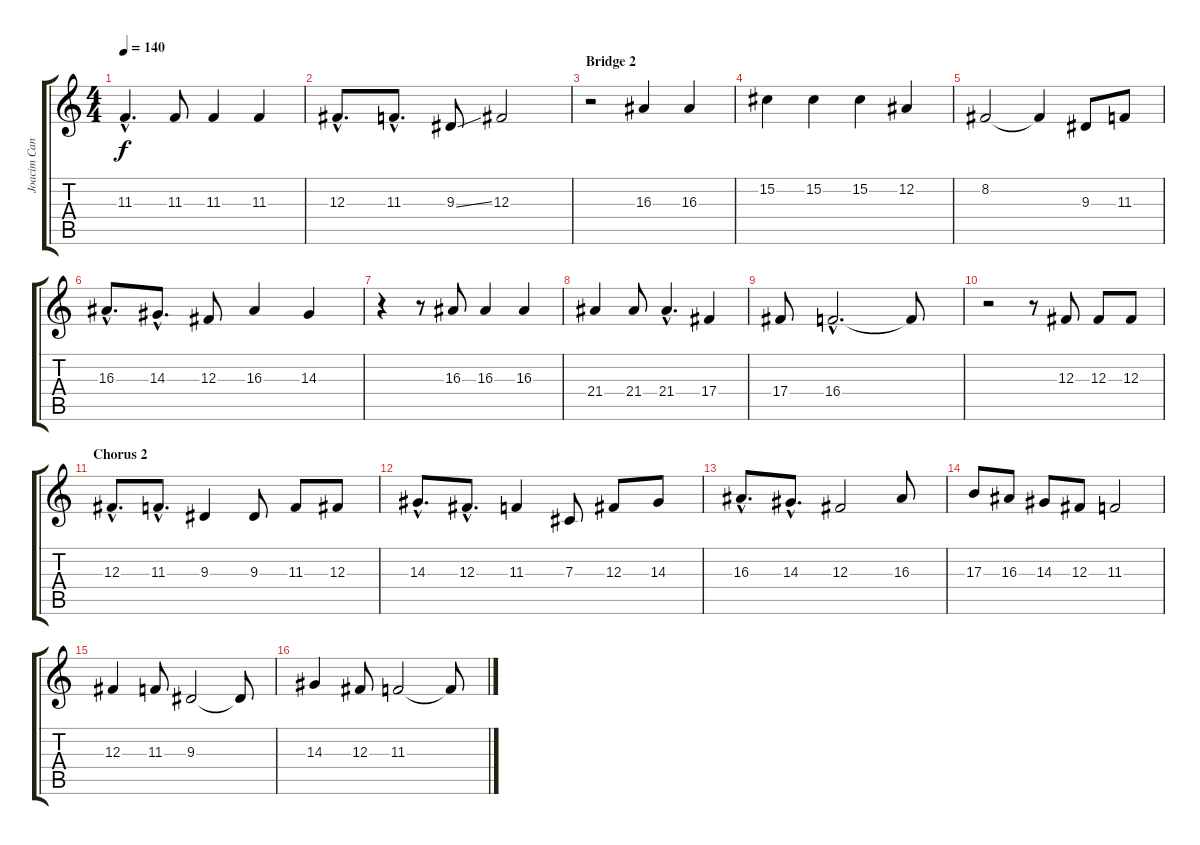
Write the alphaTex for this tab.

\track ("Joacim Cans :: Vocals 2" "Joacim Can") {instrument accordion}
\staff {score tabs}
\tuning (Eb4 Bb3 Gb3 Db3 Ab2 Eb2) {hide}
\ts (4 4)
\tempo 140
\clef g2
\ks c
11.3{hac}.4{d dy f} 11.3.8 11.3.4 11.3.4 |
12.3{hac}.8{d} 11.3{hac}.8{d} 9.3{ss}.8 12.3.2 |
\section ("" "Bridge 2")
r.2 16.3.4 16.3.4 |
15.2.4 15.2.4 15.2.4 12.2.4 |
8.2.2 8.2{t}.4 9.3.8 11.3.8 |
16.3{hac}.8{d} 14.3{hac}.8{d} 12.3.8 16.3.4 14.3.4 |
r.4 r.8 16.3.8 16.3.4 16.3.4 |
21.4.4 21.4.8 21.4{hac}.4{d} 17.4.4 |
17.4.8 16.4{hac}.2{d} 16.4{t}.8 |
r.2 r.8 12.3.8 12.3.8 12.3.8 |
\section ("" "Chorus 2")
12.3{hac}.8{d} 11.3{hac}.8{d} 9.3.4 9.3.8 11.3.8 12.3.8 |
14.3{hac}.8{d} 12.3{hac}.8{d} 11.3.4 7.3.8 12.3.8 14.3.8 |
16.3{hac}.8{d} 14.3{hac}.8{d} 12.3.2 16.3.8 |
17.3.8 16.3.8 14.3.8 12.3.8 11.3.2 |
12.3.4 11.3.8 9.3.2 9.3{t}.8 |
14.3.4 12.3.8 11.3.2 11.3{t}.8
